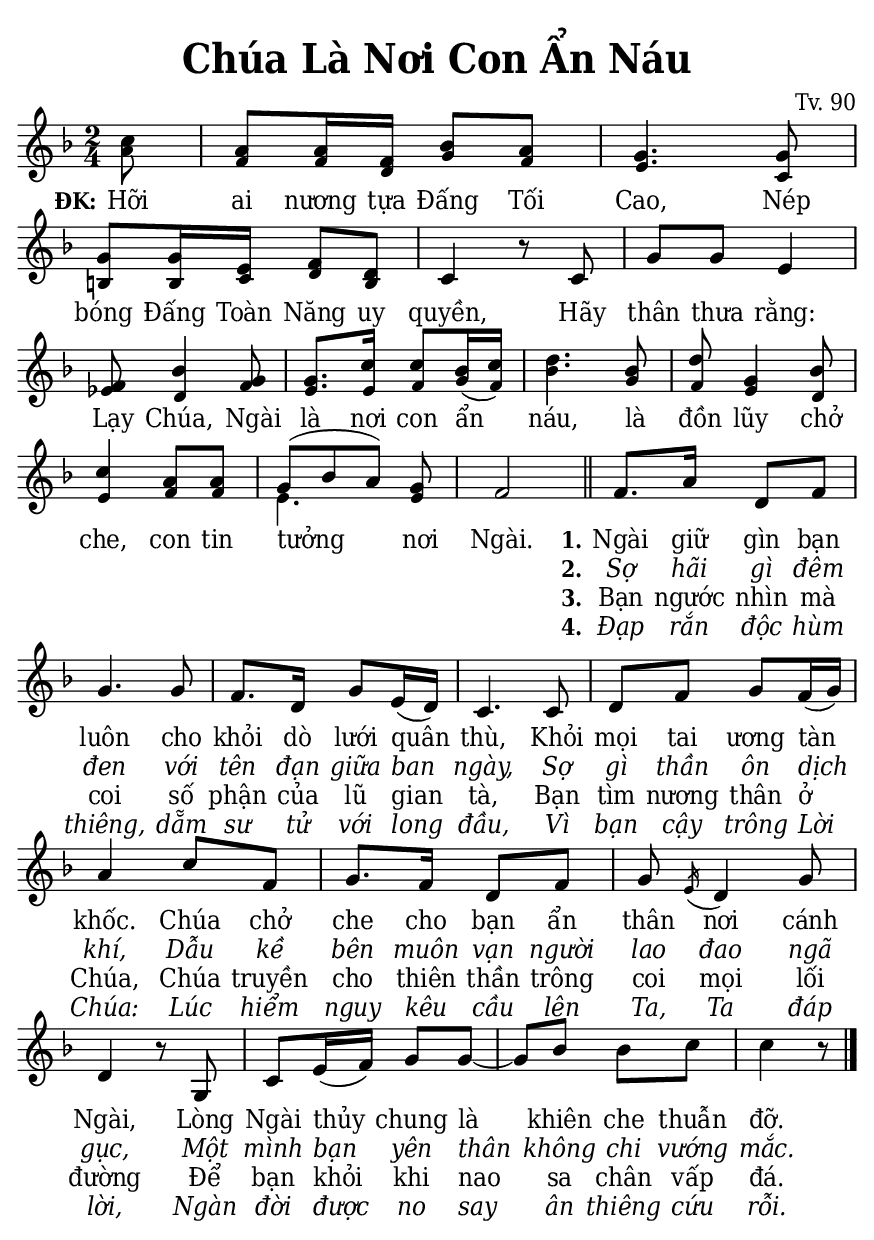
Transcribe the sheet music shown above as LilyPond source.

% Cài đặt chung\
\version "2.22.1"
\include "english.ly"

\header {
  title = \markup { \fontsize #1 "Chúa Là Nơi Con Ẩn Náu" }
  composer = "Tv. 90"
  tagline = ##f
}

% Nhạc phiên khúc
nhacPhienKhucSop = \relative c'' {
  \partial 8 c8 |
  a a16 f bf8 a |
  g4. g8 |
  g g16 e f8 d |
  c4 r8 c |
  g'8 g e4 |
  f8 bf4 g8 |
  g8. c16 c8 bf16 (c) |
  d4. bf8 |
  d g,4 bf8 |
  c4 a8 a |
  g ([bf a]) g |
  f2 \bar "||"
  
  f8. a16 d,8 f |
  g4. g8 |
  f8. d16 g8 e16 (d) |
  c4. c8 |
  d f g f16 (g) |
  a4 c8 f, |
  g8. f16 d8 f |
  g \slashedGrace { e16 ( } d4) g8 |
  d4 r8 g, |
  c e16 (f) g8 g ~ |
  g bf bf c |
  c4 r8 \bar "|."
}

nhacPhienKhucAlto = \relative c'' {
  a8 |
  f f16 d g8 f |
  e4. c8 |
  b! b16 c d8 b |
  c4 r8 c |
  g' g e4 |
  ef8 d4 f8 |
  e8. e16 f8 g16 (f) |
  bf4. g8 |
  f e4 d8 |
  e4 f8 f |
  e4. e8 |
  f2
}

% Lời phiên khúc
loiPhienKhucSop = \lyrics {
  \set stanza = "ĐK:"
  Hỡi ai nương tựa Đấng Tối Cao,
  Nép bóng Đấng Toàn Năng uy quyền,
  Hãy thân thưa rằng:
  Lạy Chúa, Ngài là nơi con ẩn náu,
  là đồn lũy chở che,
  con tin tưởng nơi Ngài.
  <<
    {
      \set stanza = "1."
      Ngài giữ gìn bạn luôn cho khỏi dò lưới quân thù,
      Khỏi mọi tai ương tàn khốc.
      Chúa chở che cho bạn ẩn thân nơi cánh Ngài,
      Lòng Ngài thủy chung là khiên che thuẫn đỡ.
    }
    \new Lyrics {
	    \set associatedVoice = "beSop"
	    \set stanza = "2."
      \override Lyrics.LyricText.font-shape = #'italic
	    Sợ hãi gì đêm đen với tên đạn giữa ban ngày,
	    Sợ gì thần ôn dịch khí,
	    Dẫu kề bên muôn vạn người lao đao ngã gục,
	    Một mình bạn yên thân không chi vướng mắc.
    }
    \new Lyrics {
	    \set associatedVoice = "beSop"
	    \set stanza = "3."
	    Bạn ngước nhìn mà coi số phận của lũ gian tà,
	    Bạn tìm nương thân ở Chúa,
	    Chúa truyền cho thiên thần trông coi mọi lối đường
	    Để bạn khỏi khi nao sa chân vấp đá.
    }
    \new Lyrics {
	    \set associatedVoice = "beSop"
	    \set stanza = "4."
      \override Lyrics.LyricText.font-shape = #'italic
	    Đạp rắn độc hùm thiêng, dẵm sư tử với long đầu,
	    Vì bạn cậy trông Lời Chúa:
	    Lúc hiểm nguy kêu cầu lên Ta,
	    Ta đáp lời, Ngàn đời được no say ân thiêng cứu rỗi.
    }
  >>
}

% Dàn trang
\paper {
  #(set-paper-size "a5")
  top-margin = 3\mm
  bottom-margin = 3\mm
  left-margin = 3\mm
  right-margin = 3\mm
  indent = #0
  #(define fonts
	 (make-pango-font-tree "Deja Vu Serif Condensed"
	 		       "Deja Vu Serif Condensed"
			       "Deja Vu Serif Condensed"
			       (/ 20 20)))
  print-page-number = ##f
  page-count = 1
}

TongNhip = {
  \key f \major \time 2/4
  \set Timing.beamExceptions = #'()
  \set Timing.baseMoment = #(ly:make-moment 1/4)
}

% Đổi kích thước nốt cho bè phụ
notBePhu =
#(define-music-function (font-size music) (number? ly:music?)
   (for-some-music
     (lambda (m)
       (if (music-is-of-type? m 'rhythmic-event)
           (begin
             (set! (ly:music-property m 'tweaks)
                   (cons `(font-size . ,font-size)
                         (ly:music-property m 'tweaks)))
             #t)
           #f))
     music)
   music)

\score {
  \new ChoirStaff <<
    \new Staff \with {
        \consists "Merge_rests_engraver"
        printPartCombineTexts = ##f
      }
      <<
      \new Voice \TongNhip \partCombine 
        \nhacPhienKhucSop
        \notBePhu -1 { \nhacPhienKhucAlto }
      \new NullVoice = beSop \nhacPhienKhucSop
      \new Lyrics \lyricsto beSop \loiPhienKhucSop
      >>
  >>
  \layout {
    \override Lyrics.LyricSpace.minimum-distance = #1
    \override Score.BarNumber.break-visibility = ##(#f #f #f)
    \override Score.SpacingSpanner.uniform-stretching = ##t
  } 
}
